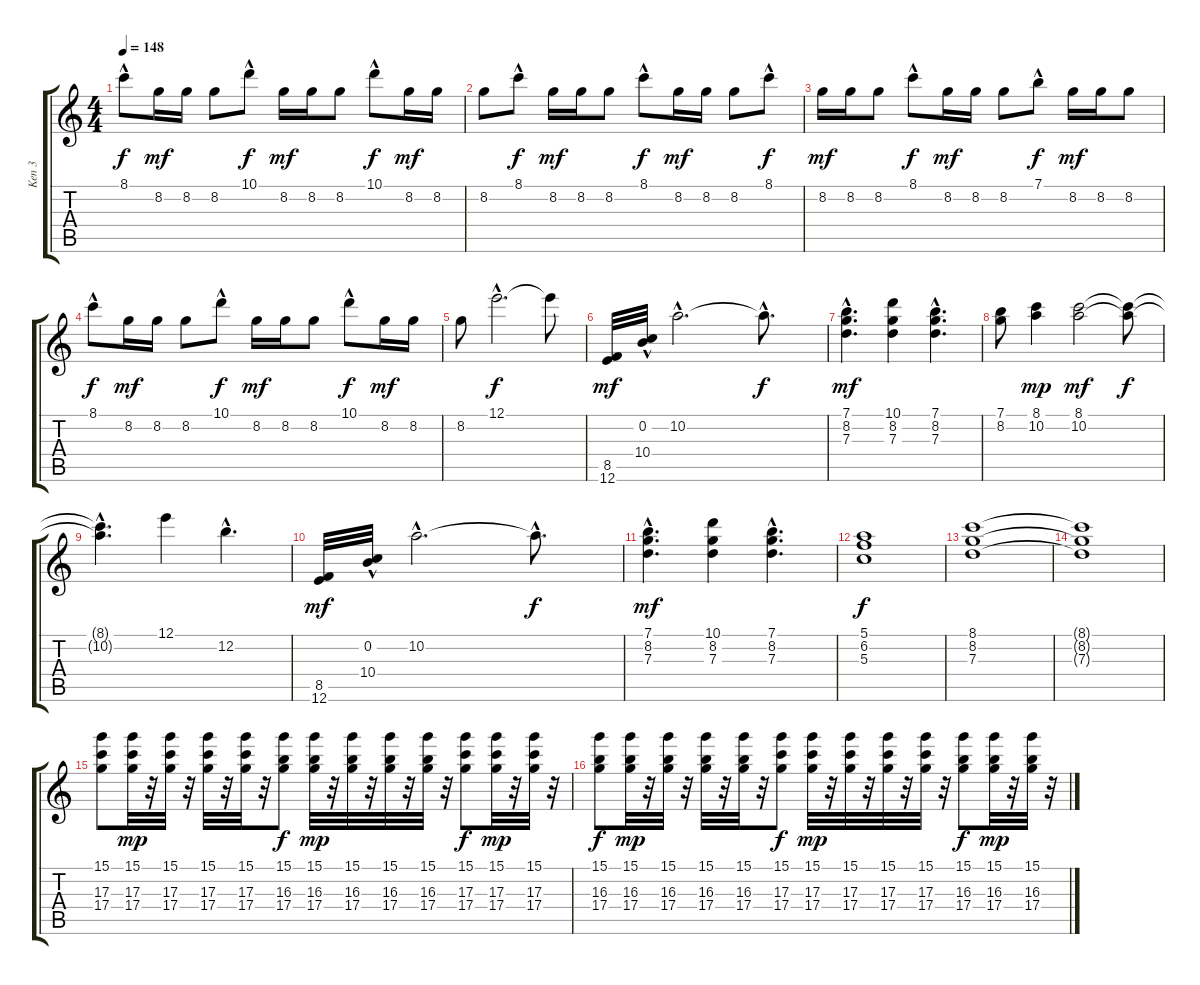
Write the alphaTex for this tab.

\track ("Ken 3" "Ken 3") {instrument distortionguitar}
\staff {score tabs}
\tuning (E4 B3 G3 D3 A2 E2) {hide}
\ts (4 4)
\tempo 148
\clef g2
\ks c
8.1{hac}.8{dy f} 8.2.16{dy mf} 8.2.16 8.2.8 10.1{hac}.8{dy f} 8.2.16{dy mf} 8.2.16 8.2.8 10.1{hac}.8{dy f} 8.2.16{dy mf} 8.2.16 |
8.2.8 8.1{hac}.8{dy f} 8.2.16{dy mf} 8.2.16 8.2.8 8.1{hac}.8{dy f} 8.2.16{dy mf} 8.2.16 8.2.8 8.1{hac}.8{dy f} |
8.2.16{dy mf} 8.2.16 8.2.8 8.1{hac}.8{dy f} 8.2.16{dy mf} 8.2.16 8.2.8 7.1{hac}.8{dy f} 8.2.16{dy mf} 8.2.16 8.2.8 |
8.1{hac}.8{dy f} 8.2.16{dy mf} 8.2.16 8.2.8 10.1{hac}.8{dy f} 8.2.16{dy mf} 8.2.16 8.2.8 10.1{hac}.8{dy f} 8.2.16{dy mf} 8.2.16 |
8.2.8 12.1{hac}.2{d dy f} 12.1{t}.8 |
(8.5 12.6).32{dy mf} (0.2{hac} 10.4{hac}).32 10.2{hac}.2{d} 10.2{hac t}.8{d dy f} |
(7.1{hac} 8.2{hac} 7.3{hac}).4{d dy mf} (10.1 8.2 7.3).4 (7.1{hac} 8.2{hac} 7.3{hac}).4{d} |
(7.1 8.2).8 (8.1 10.2).4{dy mp} (8.1 10.2).2{dy mf} (8.1{t} 10.2{t}).8{dy f} |
(8.1{hac t} 10.2{hac t}).4{d} 12.1.4 12.2{hac}.4{d} |
(8.5 12.6).32{dy mf} (0.2{hac} 10.4{hac}).32 10.2{hac}.2{d} 10.2{hac t}.8{d dy f} |
(7.1{hac} 8.2{hac} 7.3{hac}).4{d dy mf} (10.1 8.2 7.3).4 (7.1{hac} 8.2{hac} 7.3{hac}).4{d} |
(5.1 6.2 5.3).1{dy f} |
(8.1 8.2 7.3).1 |
(8.1{t} 8.2{t} 7.3{t}).1 |
(15.1 17.3 17.4).8 (15.1 17.3 17.4).32{dy mp} r.32 (15.1 17.3 17.4).32 r.32 (15.1 17.3 17.4).32 r.32 (15.1 17.3 17.4).32 r.32 (15.1 16.3 17.4).8{dy f} (15.1 16.3 17.4).32{dy mp} r.32 (15.1 16.3 17.4).32 r.32 (15.1 16.3 17.4).32 r.32 (15.1 16.3 17.4).32 r.32 (15.1 17.3 17.4).8{dy f} (15.1 17.3 17.4).32{dy mp} r.32 (15.1 17.3 17.4).32 r.32 |
(15.1 16.3 17.4).8{dy f} (15.1 16.3 17.4).32{dy mp} r.32 (15.1 16.3 17.4).32 r.32 (15.1 16.3 17.4).32 r.32 (15.1 16.3 17.4).32 r.32 (15.1 17.3 17.4).8{dy f} (15.1 17.3 17.4).32{dy mp} r.32 (15.1 17.3 17.4).32 r.32 (15.1 17.3 17.4).32 r.32 (15.1 17.3 17.4).32 r.32 (15.1 16.3 17.4).8{dy f} (15.1 16.3 17.4).32{dy mp} r.32 (15.1 16.3 17.4).32 r.32
